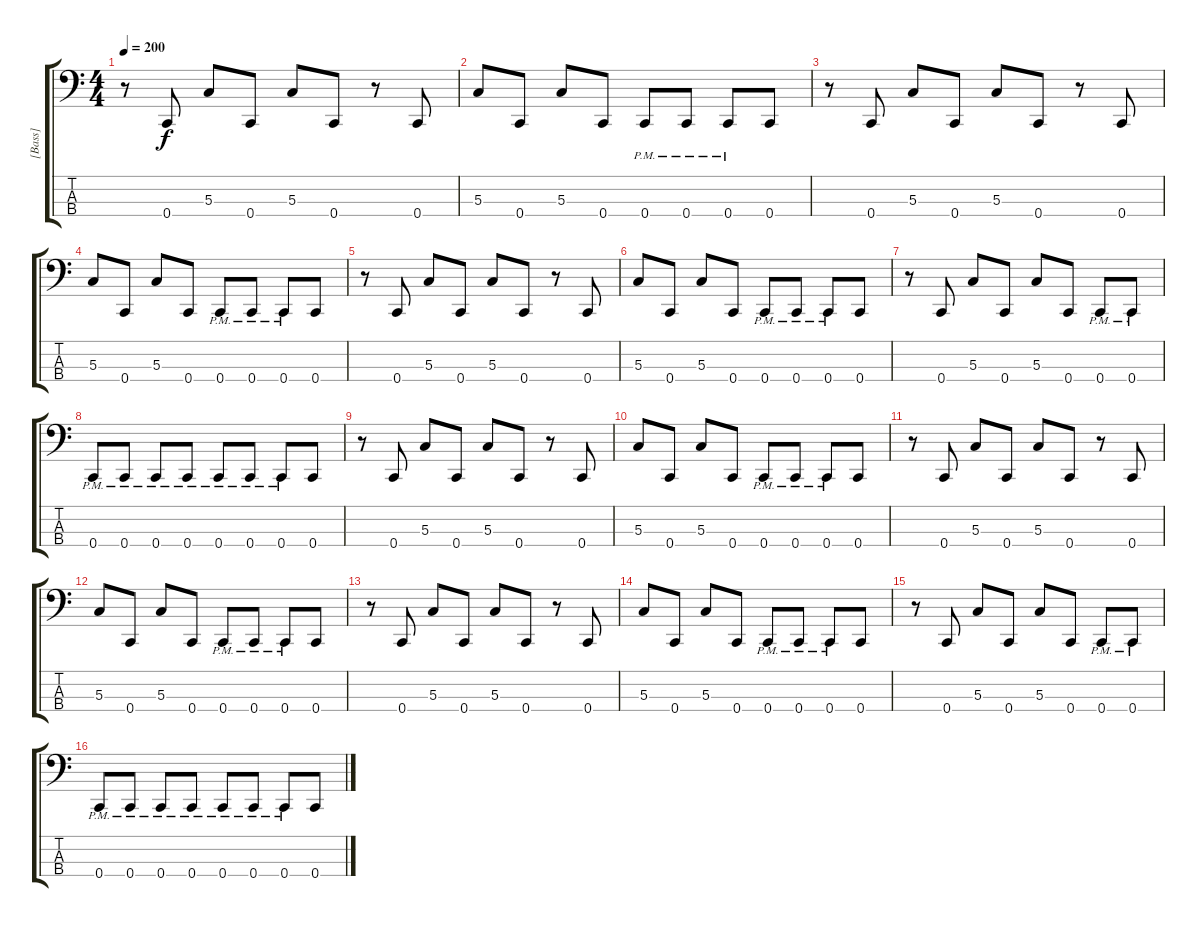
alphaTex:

\track ("[Bass]" "[Bass]") {instrument electricbasspick}
\staff {score tabs}
\tuning (F2 C2 G1 C1) {hide}
\ts (4 4)
\tempo 200
\clef f4
\ks c
r.8{dy f} 0.4.8 5.3.8 0.4.8 5.3.8 0.4.8 r.8 0.4.8 |
5.3.8 0.4.8 5.3.8 0.4.8 0.4{pm}.8 0.4{pm}.8 0.4{pm}.8 0.4.8 |
r.8 0.4.8 5.3.8 0.4.8 5.3.8 0.4.8 r.8 0.4.8 |
5.3.8 0.4.8 5.3.8 0.4.8 0.4{pm}.8 0.4{pm}.8 0.4{pm}.8 0.4.8 |
r.8 0.4.8 5.3.8 0.4.8 5.3.8 0.4.8 r.8 0.4.8 |
5.3.8 0.4.8 5.3.8 0.4.8 0.4{pm}.8 0.4{pm}.8 0.4{pm}.8 0.4.8 |
r.8 0.4.8 5.3.8 0.4.8 5.3.8 0.4.8 0.4{pm}.8 0.4{pm}.8 |
0.4{pm}.8 0.4{pm}.8 0.4{pm}.8 0.4{pm}.8 0.4{pm}.8 0.4{pm}.8 0.4{pm}.8 0.4.8 |
r.8 0.4.8 5.3.8 0.4.8 5.3.8 0.4.8 r.8 0.4.8 |
5.3.8 0.4.8 5.3.8 0.4.8 0.4{pm}.8 0.4{pm}.8 0.4{pm}.8 0.4.8 |
r.8 0.4.8 5.3.8 0.4.8 5.3.8 0.4.8 r.8 0.4.8 |
5.3.8 0.4.8 5.3.8 0.4.8 0.4{pm}.8 0.4{pm}.8 0.4{pm}.8 0.4.8 |
r.8 0.4.8 5.3.8 0.4.8 5.3.8 0.4.8 r.8 0.4.8 |
5.3.8 0.4.8 5.3.8 0.4.8 0.4{pm}.8 0.4{pm}.8 0.4{pm}.8 0.4.8 |
r.8 0.4.8 5.3.8 0.4.8 5.3.8 0.4.8 0.4{pm}.8 0.4{pm}.8 |
0.4{pm}.8 0.4{pm}.8 0.4{pm}.8 0.4{pm}.8 0.4{pm}.8 0.4{pm}.8 0.4{pm}.8 0.4.8
